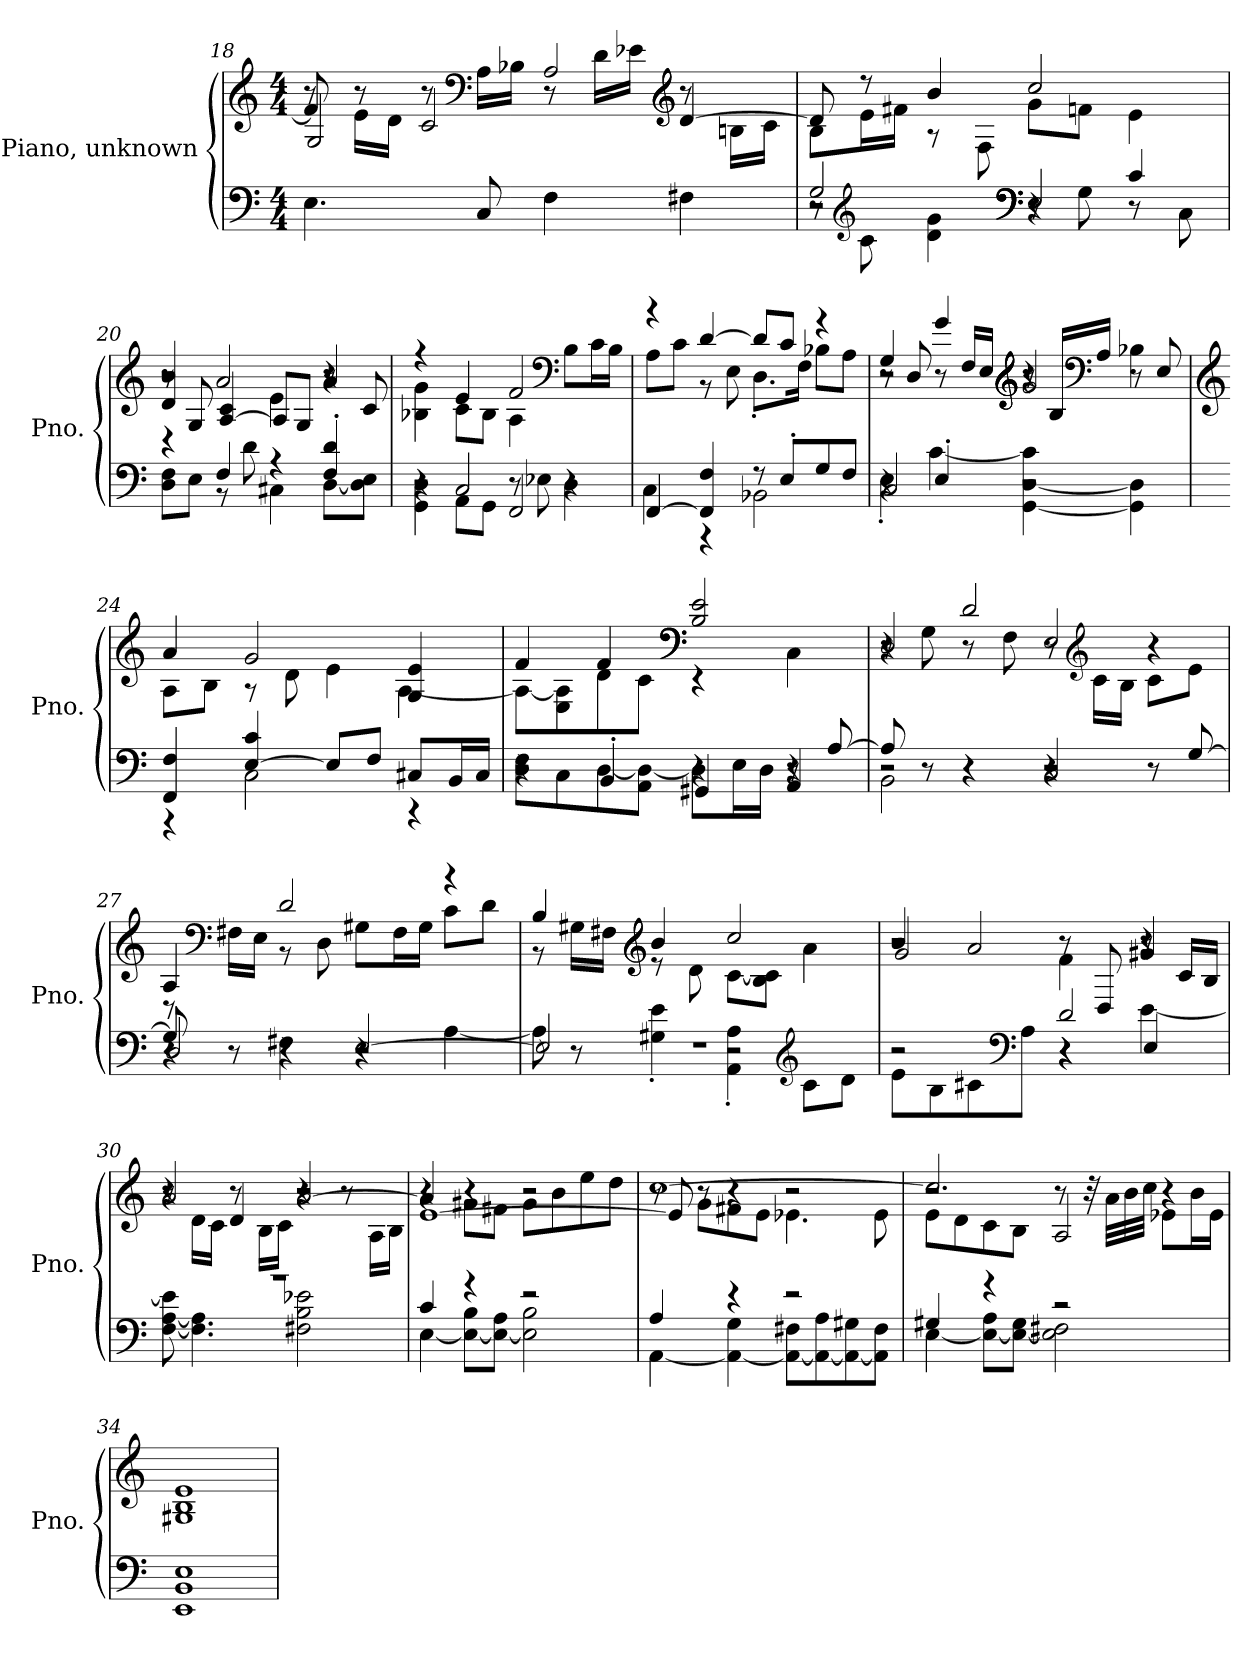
**kern	**kern
*part1	*part1
*staff2	*staff1
*I"Piano, unknown	*
*I'Pno.	*
!!LO:LB:g=z
*clefF4	*clefG2
*k[]	*k[]
*M4/4	*M4/4
=18	=18
*	*^
*	*	*^
4.E\	8f/]	8r	2G/
.	8r	16e\LL	.
.	.	16d\JJ	.
.	2c/	8r	.
*	*clefF4	*	*
8C/	.	16A\LL	.
.	.	16B-X\JJ	.
4F\	.	8r	2A/
.	.	16d\LL	.
.	.	16e-X\JJ	.
*	*clefG2	*	*
4F#X\	[4d/	8r	.
.	.	16Bn\LL	.
.	.	16c\JJ	.
*	*	*v	*v
=19	=19	=19
*^	*	*
*	*^	*	*
2r	8r	2G/	8d/]	8B\L
*clefG2	*	*	*	*
.	8c\	.	8r	16e\L
.	.	.	.	16f#X\JJ
.	4d\ 4g\	.	4b/	8r
.	.	.	.	8F\
*clefF4	*	*	*	*
4r	8r	2E/	2cc/	8g\L
.	8G\	.	.	8fn\J
4c/	8r	.	.	4e\
.	8C\	.	.	.
*	*v	*v	*	*
=20	=20	=20	=20
*	*	*	*^
4r	8D\ 8F\L	4d/ 4b/	2r	8r
.	8E\J	.	.	8G/
4F/	8r	2a/	.	[4A/ 4c/
.	8d\	.	.	.
4r	4C#X\	.	4e\	8A/L]
.	.	.	.	8G/J
4F/' 4d/'	[8D\L	4a/	4r	8r
.	8D\] 8E\J	.	.	8c/
*	*	*	*v	*v
!!LO:PB:g=z
=21	=21	=21	=21
*	*^	*	*
4r	4GG\ 4D\	2r	4r	4B-X\ 4g\
2C/	8AA\L	.	4e/	8c\L
.	8GG\J	.	.	8B-\J
.	8r	2FF/	2f/	4A\
.	8E-X\	.	.	.
*	*	*	*clefF4	*
4r	4D\	.	.	8B-\L
.	.	.	.	16c\L
.	.	.	.	16B-\JJ
*	*v	*v	*	*
=22	=22	=22	=22
[4FF/	4C\	4r	8A\L
.	.	.	8c\J
4FF/] 4F/	4r	[4d/	8r
.	.	.	8E\
8r	2BB-X\	8d/L]	8.D'\L
8E'/L	.	8c/J	.
.	.	.	16F\Jk
8G/	.	4r	8B-X\L
8F/J	.	.	8A\J
=23	=23	=23	=23
*	*^	*	*^
4r	4E'\	2C/	4G/	2r	8r
.	.	.	.	.	8D/
4E'/	[4c\	.	4g/	.	8r
.	.	.	.	.	16F/LL
.	.	.	.	.	16E/JJ
*	*	*	*clefG2	*	*
2r	[4GG\ [4D\ 4c\]	2r	2g/	4r	8r
.	.	.	.	.	16B/LL
*	*	*	*clefF4	*	*
.	.	.	.	.	16A/JJ
.	4GG\] 4D\]	.	.	4B-X\	8r
.	.	.	.	.	8E/
*v	*v	*v	*	*	*
*	*v	*v	*v
!!LO:LB:g=z
=24	=24
*	*clefG2
*^	*^
4FF/ 4F/	4r	4a/	8A\L
.	.	.	8B\J
[4E/ 4c/	2C\	2g/	8r
.	.	.	8d\
8E/L]	.	.	4e\
8F/J	.	.	.
8C#X/L	4r	4G/ 4e/	[4A\
16BB/L	.	.	.
16C#/JJ	.	.	.
=25	=25	=25	=25
*	*^	*	*
2r	8D\ 8F\L	4r	4f/	8A\L_
.	8C\	.	.	8E\ 8A\]
.	[8D\	4BB'/	4f/	8d\
.	8AA\ 8D\_J	.	.	8c\J
*	*	*	*clefF4	*
4r	8D\L]	4GG#X/	2B/ 2e/	4r
.	16E\L	.	.	.
.	16D\JJ	.	.	.
8r	4r	4AA/	.	4C\
[8A/	.	.	.	.
=26	=26	=26	=26	=26
*	*	*	*	*^
8A/]	2BB\	2r	4r	8r	2D/
8r	.	.	.	8G\	.
4r	.	.	2d/	8r	.
.	.	.	.	8F\	.
4r	2r	2C/	.	8r	2E/
*	*	*	*clefG2	*	*
.	.	.	.	16c\LL	.
.	.	.	.	16B\JJ	.
8r	.	.	4r	8c\L	.
[8G/	.	.	.	8e\J	.
*	*	*	*	*v	*v
!!LO:LB:g=z
=27	=27	=27	=27	=27
8G/]	4r	2D/	4A/	8r
*	*	*	*clefF4	*
8r	.	.	.	16F#X\LL
.	.	.	.	16E\JJ
4r	4F#X\	.	2d/	8r
.	.	.	.	8D\
2r	4r	[2E/	.	8G#X\L
.	.	.	.	16F#\L
.	.	.	.	16G#\JJ
.	[4A\	.	4r	8c\L
.	.	.	.	8d\J
=28	=28	=28	=28	=28
1r	8A\]	2E/]	4B/	8r
.	8r	.	.	16G#X\LL
.	.	.	.	16F#X\JJ
*	*	*	*clefG2	*
.	4G#X\' 4e\'	.	4b/	8r
.	.	.	.	8d\
.	4AA\' 4A\'	2r	2cc/	[8c\L
.	.	.	.	8B\ 8c\]J
*clefG2	*	*	*	*
.	8c\L	.	.	4a\
.	8d\J	.	.	.
=29	=29	=29	=29	=29
*	*	*	*	*^
2r	8e\L	2r	4b/	2r	2g/
.	8B\	.	.	.	.
.	8c#X\	.	2a/	.	.
*clefF4	*	*	*	*	*
.	8A\J	.	.	.	.
2d/	4r	4r	.	4f\	8r
.	.	.	.	.	8D/
.	[4e\	4E/	4g#X/	4r	8r
.	.	.	.	.	16c/LL
.	.	.	.	.	16B/JJ
*	*v	*v	*	*	*
!!LO:LB:g=z	!!	!!
=30	=30	=30	=30	=30
1r	[8F\ [8A\ 8e\]	2a/	8r	4r
.	4.F\] 4.A\]	.	16d\LL	.
.	.	.	16c\JJ	.
.	.	.	8r	4d/
.	.	.	16B\LL	.
.	.	.	16c\JJ	.
.	2F#X\ 2B\ 2e-X\	[2a/	4r	2r
.	.	.	8r	.
.	.	.	16A\LL	.
.	.	.	16B\JJ	.
=31	=31	=31	=31	=31
4c/	[4E\	4a/]	4r	[1e
4r	8E\_ 8B\L	4r	8g#X\L	.
.	8E\_ 8A\J	.	8f#X\J	.
2r	2E\] 2B\	2r	8g#\L	.
.	.	.	8b\	.
.	.	.	8ee\	.
.	.	.	8dd\J	.
=32	=32	=32	=32	=32
4A/	[4AA\	[1cc	8r	8e/]
.	.	.	8g\L	8r
4r	4AA\_ 4G\	.	8f#X\	4r
.	.	.	8e\J	.
2r	8AA\_ 8F#X\L	.	4.e-X\	2r
.	8AA\_ 8A\	.	.	.
.	8AA\_ 8G#X\	.	.	.
.	8AA\] 8F#\J	.	8e-\	.
!!LO:LB:g=z	!!	!!
=33	=33	=33	=33	=33
4G#X/	[4E\	2.cc/]	8e\L	2r
.	.	.	8d\	.
4r	8E\_ 8A\L	.	8c\	.
.	8E\_ 8G#\J	.	8B\J	.
2r	2E\] 2F#X\	.	8r	2A/
.	.	.	32r	.
.	.	.	32a\LLL	.
.	.	.	32b\	.
.	.	.	32cc\JJJ	.
.	.	4r	8e-X\L	.
.	.	.	16b\L	.
.	.	.	16e-\JJ	.
*v	*v	*	*	*
*	*v	*v	*v
=34	=34
1EE 1BB 1E	1G#X 1B 1e
=	=
*-	*-
